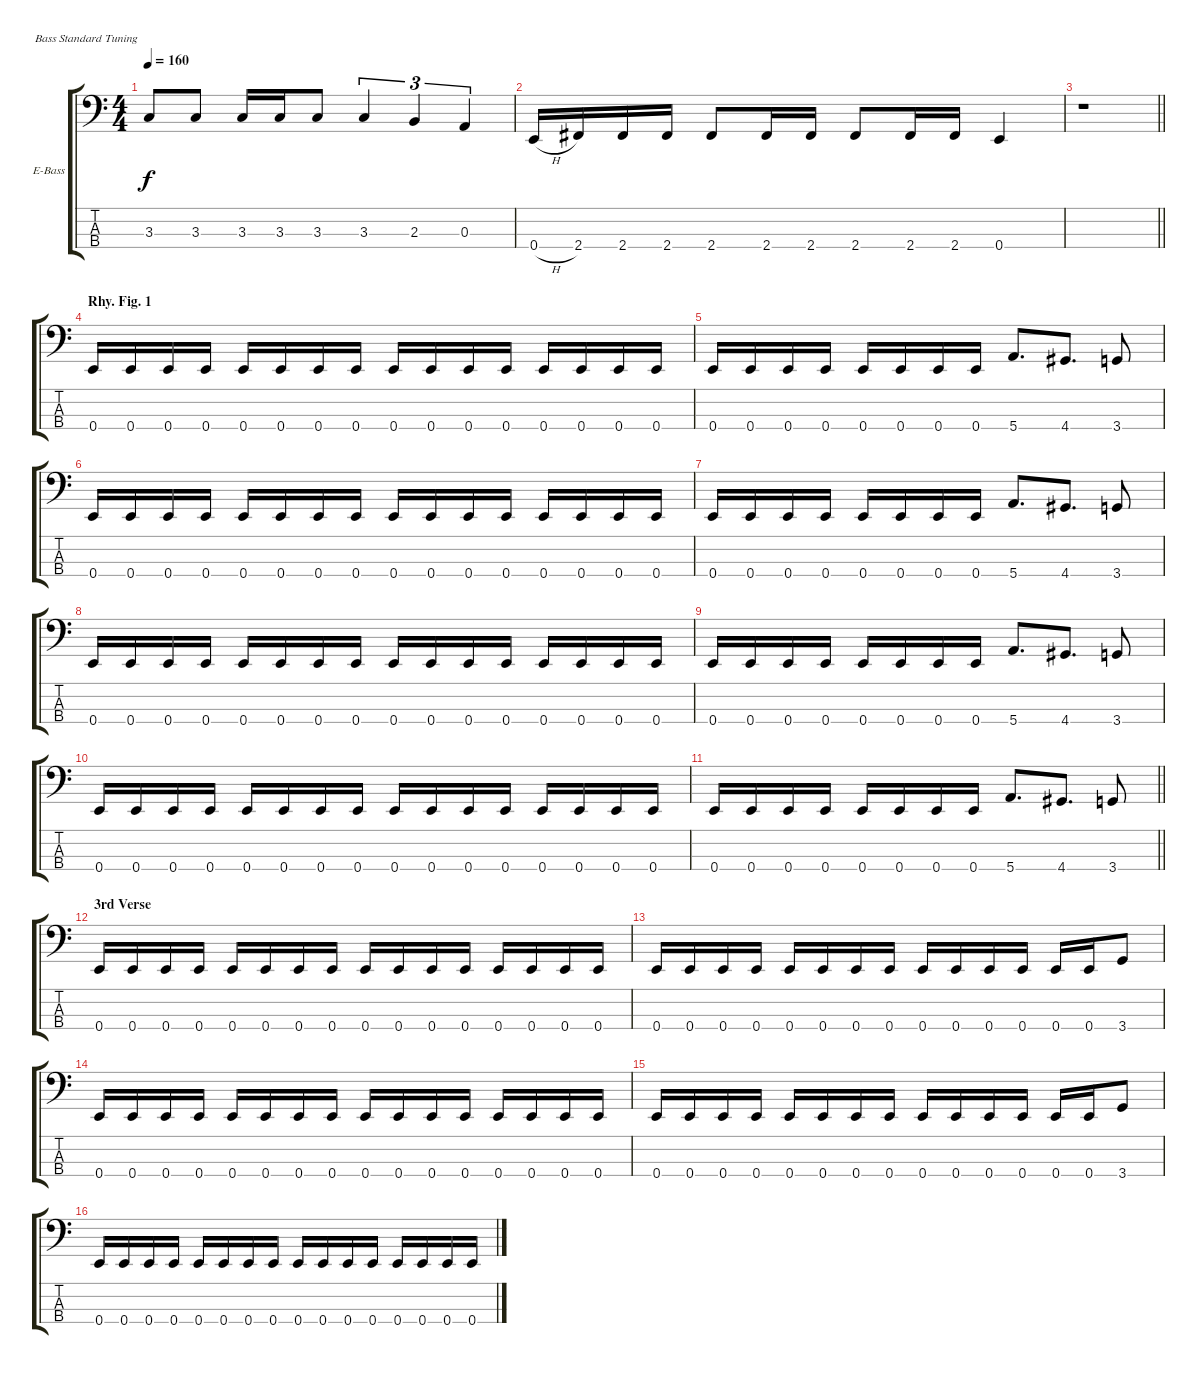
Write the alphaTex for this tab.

\bracketExtendMode groupsimilarinstruments
\firstSystemTrackNameOrientation horizontal
\otherSystemsTrackNameOrientation horizontal
\track ("Bass" "E-Bass") {instrument electricbassfinger}
\staff {score tabs}
\tuning (G2 D2 A1 E1)
\ts (4 4)
\tempo 160
\clef f4
\ks c
3.3.8{dy f} 3.3.8 3.3.16 3.3.16 3.3.8 3.3.4{tu (3 2)} 2.3.4{tu (3 2)} 0.3.4{tu (3 2)} |
0.4{h}.16 2.4.16 2.4.16 2.4.16 2.4.8 2.4.16 2.4.16 2.4.8 2.4.16 2.4.16 0.4.4 |
\barLineRight lightlight
r.1 |
\section ("" "Rhy. Fig. 1")
0.4.16 0.4.16 0.4.16 0.4.16 0.4.16 0.4.16 0.4.16 0.4.16 0.4.16 0.4.16 0.4.16 0.4.16 0.4.16 0.4.16 0.4.16 0.4.16 |
0.4.16 0.4.16 0.4.16 0.4.16 0.4.16 0.4.16 0.4.16 0.4.16 5.4.8{d} 4.4.8{d} 3.4.8 |
0.4.16 0.4.16 0.4.16 0.4.16 0.4.16 0.4.16 0.4.16 0.4.16 0.4.16 0.4.16 0.4.16 0.4.16 0.4.16 0.4.16 0.4.16 0.4.16 |
0.4.16 0.4.16 0.4.16 0.4.16 0.4.16 0.4.16 0.4.16 0.4.16 5.4.8{d} 4.4.8{d} 3.4.8 |
0.4.16 0.4.16 0.4.16 0.4.16 0.4.16 0.4.16 0.4.16 0.4.16 0.4.16 0.4.16 0.4.16 0.4.16 0.4.16 0.4.16 0.4.16 0.4.16 |
0.4.16 0.4.16 0.4.16 0.4.16 0.4.16 0.4.16 0.4.16 0.4.16 5.4.8{d} 4.4.8{d} 3.4.8 |
0.4.16 0.4.16 0.4.16 0.4.16 0.4.16 0.4.16 0.4.16 0.4.16 0.4.16 0.4.16 0.4.16 0.4.16 0.4.16 0.4.16 0.4.16 0.4.16 |
\barLineRight lightlight
0.4.16 0.4.16 0.4.16 0.4.16 0.4.16 0.4.16 0.4.16 0.4.16 5.4.8{d} 4.4.8{d} 3.4.8 |
\section ("" "3rd Verse")
0.4.16 0.4.16 0.4.16 0.4.16 0.4.16 0.4.16 0.4.16 0.4.16 0.4.16 0.4.16 0.4.16 0.4.16 0.4.16 0.4.16 0.4.16 0.4.16 |
0.4.16 0.4.16 0.4.16 0.4.16 0.4.16 0.4.16 0.4.16 0.4.16 0.4.16 0.4.16 0.4.16 0.4.16 0.4.16 0.4.16 3.4.8 |
0.4.16 0.4.16 0.4.16 0.4.16 0.4.16 0.4.16 0.4.16 0.4.16 0.4.16 0.4.16 0.4.16 0.4.16 0.4.16 0.4.16 0.4.16 0.4.16 |
0.4.16 0.4.16 0.4.16 0.4.16 0.4.16 0.4.16 0.4.16 0.4.16 0.4.16 0.4.16 0.4.16 0.4.16 0.4.16 0.4.16 3.4.8 |
0.4.16 0.4.16 0.4.16 0.4.16 0.4.16 0.4.16 0.4.16 0.4.16 0.4.16 0.4.16 0.4.16 0.4.16 0.4.16 0.4.16 0.4.16 0.4.16
